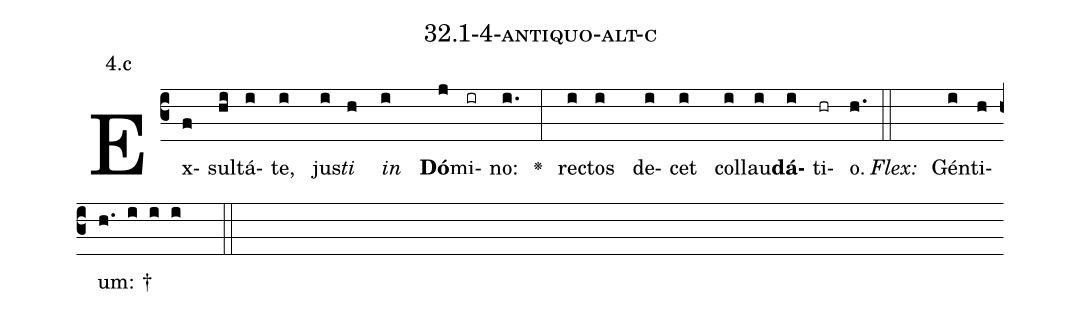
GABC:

name: 32.1-4-antiquo-alt-c;
annotation: 4.c;
%%
(c3)Ex(f)sul(hi)tá(i)te,(i) jus(i)<i>ti</i>(h) <i>in</i>(i) <b>Dó</b>(j)mi(ir)no:(i.) <v>\greheightstar</v>(:) rec(i)tos(i) de(i)cet(i) col(i)lau(i)<b>dá</b>(i)ti(hr)o.(h.) (::)
<i>Flex:</i>()  Gén(i)ti(h)um: †(h. i i i  ::)

%E(i) u(i) o(i) u(i) a(i) e.(h.) (::)
